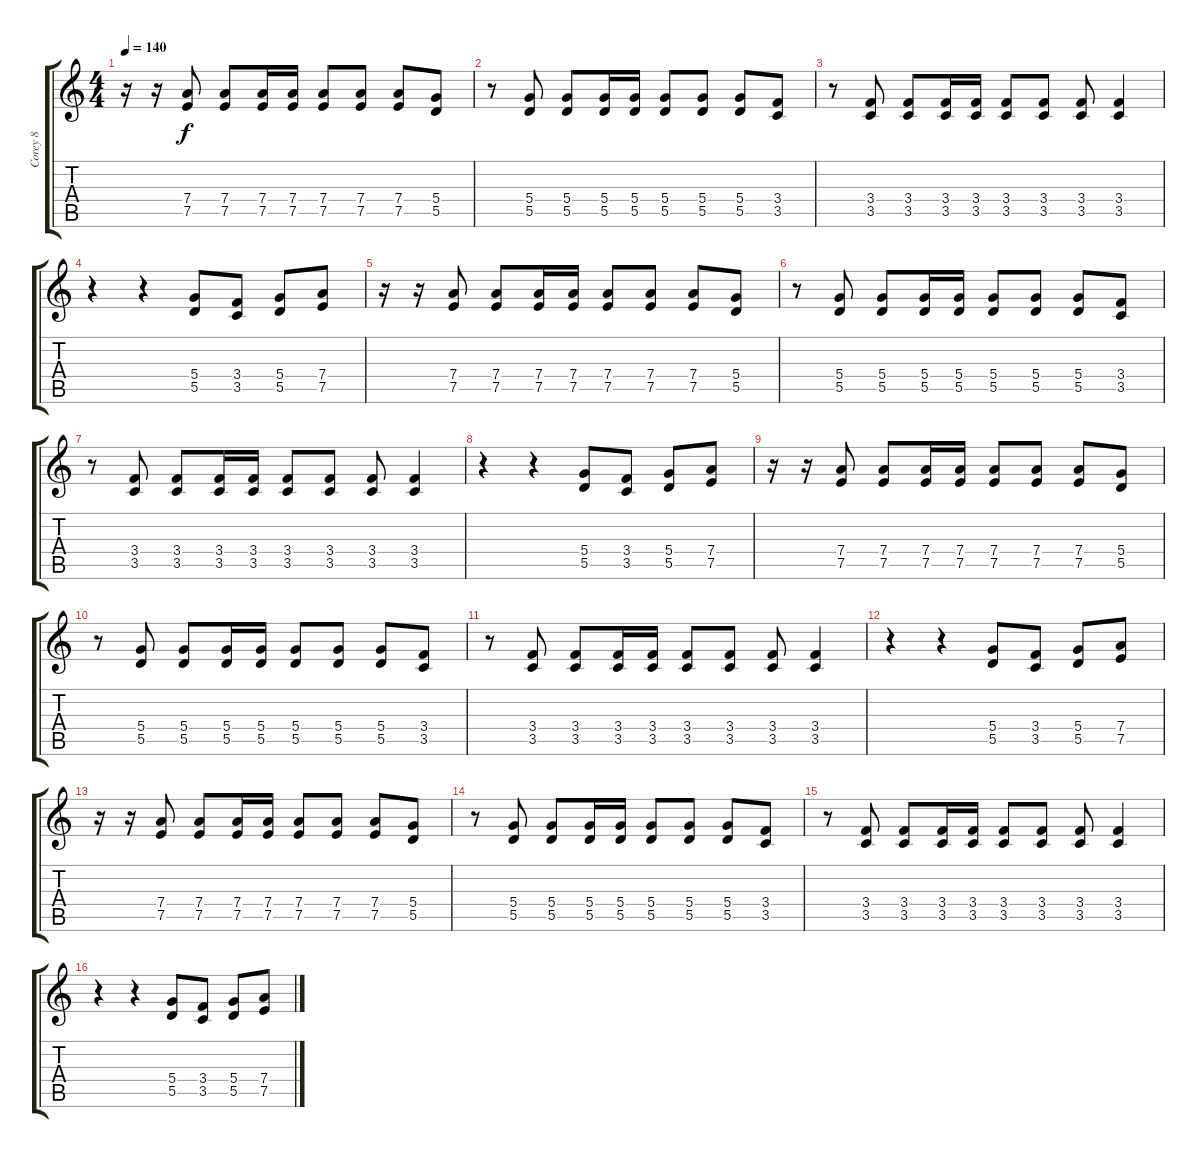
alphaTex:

\track ("Corey 8" "Corey 8") {instrument overdrivenguitar}
\staff {score tabs}
\tuning (E4 B3 G3 D3 A2 E2) {hide}
\ts (4 4)
\tempo 140
\clef g2
\ks c
r.16{dy f} r.16 (7.4 7.5).8 (7.4 7.5).8 (7.4 7.5).16 (7.4 7.5).16 (7.4 7.5).8 (7.4 7.5).8 (7.4 7.5).8 (5.4 5.5).8 |
r.8 (5.4 5.5).8 (5.4 5.5).8 (5.4 5.5).16 (5.4 5.5).16 (5.4 5.5).8 (5.4 5.5).8 (5.4 5.5).8 (3.4 3.5).8 |
r.8 (3.4 3.5).8 (3.4 3.5).8 (3.4 3.5).16 (3.4 3.5).16 (3.4 3.5).8 (3.4 3.5).8 (3.4 3.5).8 (3.4 3.5).4 |
r.4 r.4 (5.4 5.5).8 (3.4 3.5).8 (5.4 5.5).8 (7.4 7.5).8 |
r.16 r.16 (7.4 7.5).8 (7.4 7.5).8 (7.4 7.5).16 (7.4 7.5).16 (7.4 7.5).8 (7.4 7.5).8 (7.4 7.5).8 (5.4 5.5).8 |
r.8 (5.4 5.5).8 (5.4 5.5).8 (5.4 5.5).16 (5.4 5.5).16 (5.4 5.5).8 (5.4 5.5).8 (5.4 5.5).8 (3.4 3.5).8 |
r.8 (3.4 3.5).8 (3.4 3.5).8 (3.4 3.5).16 (3.4 3.5).16 (3.4 3.5).8 (3.4 3.5).8 (3.4 3.5).8 (3.4 3.5).4 |
r.4 r.4 (5.4 5.5).8 (3.4 3.5).8 (5.4 5.5).8 (7.4 7.5).8 |
r.16 r.16 (7.4 7.5).8 (7.4 7.5).8 (7.4 7.5).16 (7.4 7.5).16 (7.4 7.5).8 (7.4 7.5).8 (7.4 7.5).8 (5.4 5.5).8 |
r.8 (5.4 5.5).8 (5.4 5.5).8 (5.4 5.5).16 (5.4 5.5).16 (5.4 5.5).8 (5.4 5.5).8 (5.4 5.5).8 (3.4 3.5).8 |
r.8 (3.4 3.5).8 (3.4 3.5).8 (3.4 3.5).16 (3.4 3.5).16 (3.4 3.5).8 (3.4 3.5).8 (3.4 3.5).8 (3.4 3.5).4 |
r.4 r.4 (5.4 5.5).8 (3.4 3.5).8 (5.4 5.5).8 (7.4 7.5).8 |
r.16 r.16 (7.4 7.5).8 (7.4 7.5).8 (7.4 7.5).16 (7.4 7.5).16 (7.4 7.5).8 (7.4 7.5).8 (7.4 7.5).8 (5.4 5.5).8 |
r.8 (5.4 5.5).8 (5.4 5.5).8 (5.4 5.5).16 (5.4 5.5).16 (5.4 5.5).8 (5.4 5.5).8 (5.4 5.5).8 (3.4 3.5).8 |
r.8 (3.4 3.5).8 (3.4 3.5).8 (3.4 3.5).16 (3.4 3.5).16 (3.4 3.5).8 (3.4 3.5).8 (3.4 3.5).8 (3.4 3.5).4 |
r.4 r.4 (5.4 5.5).8 (3.4 3.5).8 (5.4 5.5).8 (7.4 7.5).8
